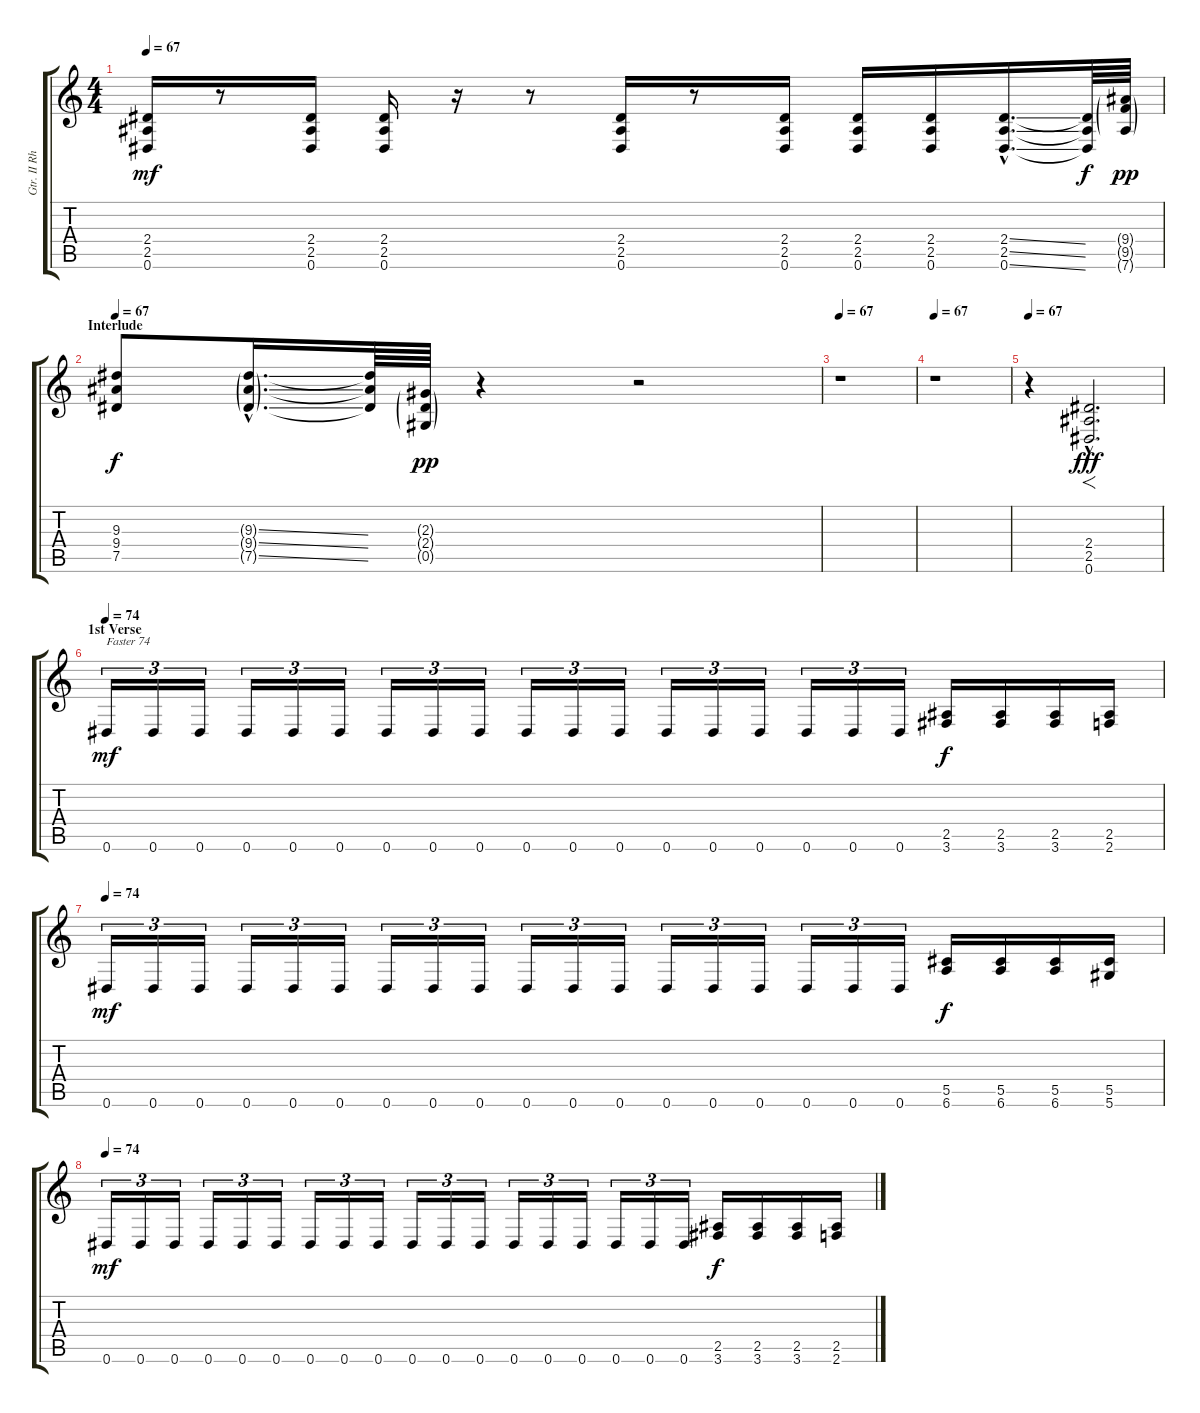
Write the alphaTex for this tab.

\track ("Gtr. II Rhytm" "Gtr. II Rh") {instrument overdrivenguitar}
\staff {score tabs}
\tuning (Eb4 Bb3 Gb3 Db3 Ab2 Eb2) {hide}
\ts (4 4)
\tempo 67
\clef g2
\ks c
(2.4 2.5 0.6).16{dy mf} r.8 (2.4 2.5 0.6).16 (2.4 2.5 0.6).16 r.16 r.8 (2.4 2.5 0.6).16 r.8 (2.4 2.5 0.6).16 (2.4 2.5 0.6).16 (2.4 2.5 0.6).16 (2.4{ss hac} 2.5{ss hac} 0.6{ss hac}).16{d} (2.4{t} 2.5{t} 0.6{t}).64{dy f} (9.4{g} 9.5{g} 7.6{g}).64{dy pp} |
\section ("" "Interlude")
\tempo 67
(9.3 9.4 7.5).8{dy f} (9.3{ss g hac} 9.4{ss g hac} 7.5{ss g hac}).16{d} (9.3{t} 9.4{t} 7.5{t}).64 (2.3{g} 2.4{g} 0.5{g}).64{dy pp} r.4 r.2 |
\tempo 67
r.1 |
\tempo 67
r.1 |
\tempo 67
r.4 (2.4{hac} 2.5{hac} 0.6{hac}).2{f d dy fff} |
\section ("" "1st Verse")
\tempo 74
0.6.16{tu (3 2) txt "Faster 74" dy mf} 0.6.16{tu (3 2)} 0.6.16{tu (3 2)} 0.6.16{tu (3 2)} 0.6.16{tu (3 2)} 0.6.16{tu (3 2)} 0.6.16{tu (3 2)} 0.6.16{tu (3 2)} 0.6.16{tu (3 2)} 0.6.16{tu (3 2)} 0.6.16{tu (3 2)} 0.6.16{tu (3 2)} 0.6.16{tu (3 2)} 0.6.16{tu (3 2)} 0.6.16{tu (3 2)} 0.6.16{tu (3 2)} 0.6.16{tu (3 2)} 0.6.16{tu (3 2)} (2.5 3.6).16{dy f} (2.5 3.6).16 (2.5 3.6).16 (2.5 2.6).16 |
\tempo 74
0.6.16{tu (3 2) dy mf} 0.6.16{tu (3 2)} 0.6.16{tu (3 2)} 0.6.16{tu (3 2)} 0.6.16{tu (3 2)} 0.6.16{tu (3 2)} 0.6.16{tu (3 2)} 0.6.16{tu (3 2)} 0.6.16{tu (3 2)} 0.6.16{tu (3 2)} 0.6.16{tu (3 2)} 0.6.16{tu (3 2)} 0.6.16{tu (3 2)} 0.6.16{tu (3 2)} 0.6.16{tu (3 2)} 0.6.16{tu (3 2)} 0.6.16{tu (3 2)} 0.6.16{tu (3 2)} (5.5 6.6).16{dy f} (5.5 6.6).16 (5.5 6.6).16 (5.5 5.6).16 |
\tempo 74
0.6.16{tu (3 2) dy mf} 0.6.16{tu (3 2)} 0.6.16{tu (3 2)} 0.6.16{tu (3 2)} 0.6.16{tu (3 2)} 0.6.16{tu (3 2)} 0.6.16{tu (3 2)} 0.6.16{tu (3 2)} 0.6.16{tu (3 2)} 0.6.16{tu (3 2)} 0.6.16{tu (3 2)} 0.6.16{tu (3 2)} 0.6.16{tu (3 2)} 0.6.16{tu (3 2)} 0.6.16{tu (3 2)} 0.6.16{tu (3 2)} 0.6.16{tu (3 2)} 0.6.16{tu (3 2)} (2.5 3.6).16{dy f} (2.5 3.6).16 (2.5 3.6).16 (2.5 2.6).16
